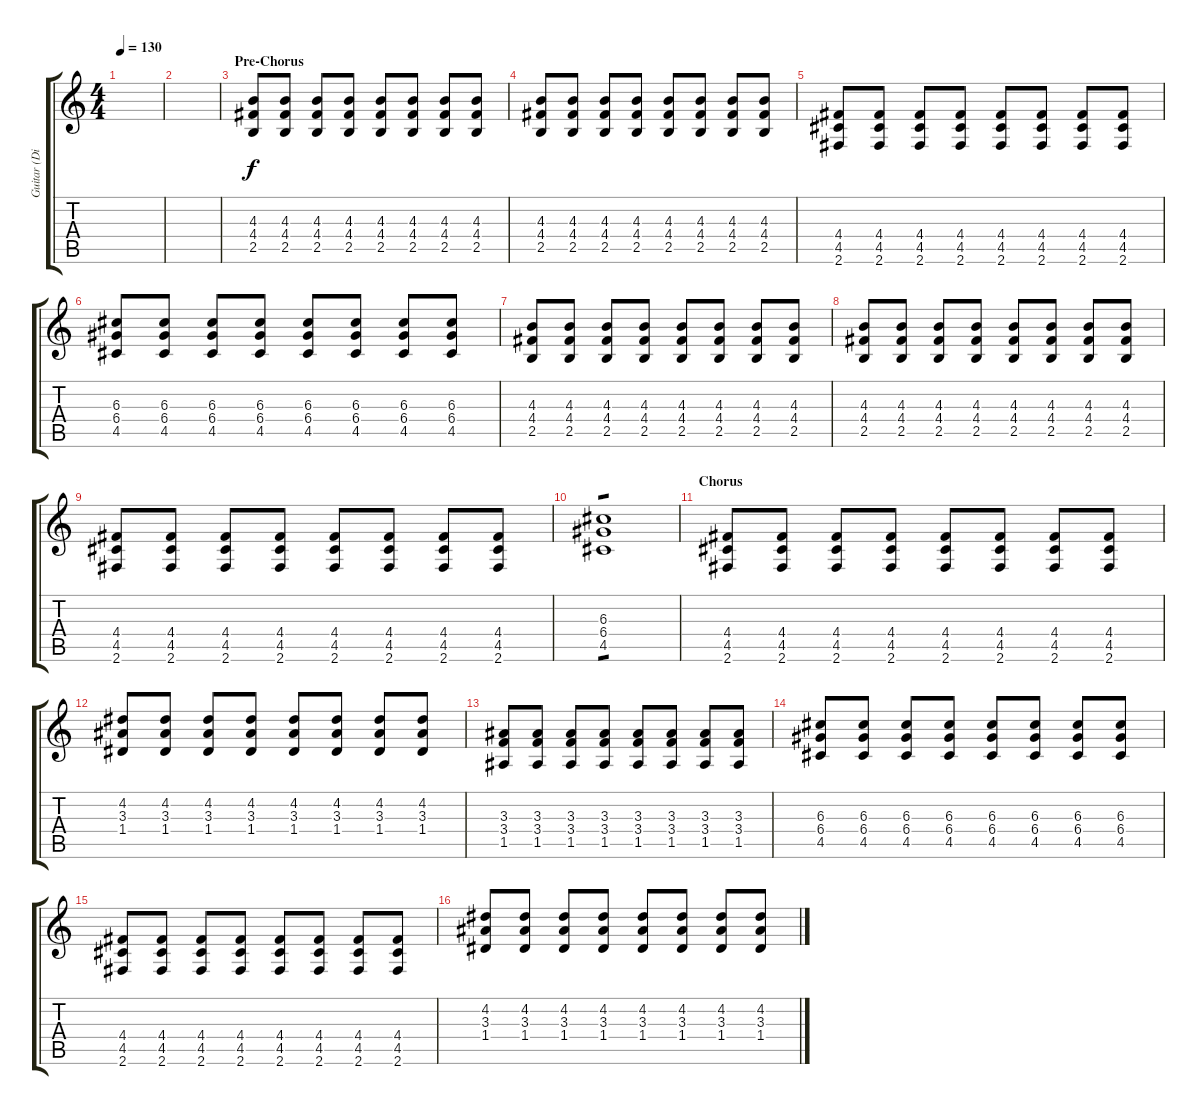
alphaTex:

\track ("Guitar (Distortion)" "Guitar (Di") {instrument distortionguitar}
\staff {score tabs}
\tuning (E4 B3 G3 D3 A2 E2) {hide}
\ts (4 4)
\tempo 130
\clef g2
\ks c
|
|
\section ("" "Pre-Chorus")
(4.3 4.4 2.5).8 (4.3 4.4 2.5).8 (4.3 4.4 2.5).8 (4.3 4.4 2.5).8 (4.3 4.4 2.5).8 (4.3 4.4 2.5).8 (4.3 4.4 2.5).8 (4.3 4.4 2.5).8 |
(4.3 4.4 2.5).8 (4.3 4.4 2.5).8 (4.3 4.4 2.5).8 (4.3 4.4 2.5).8 (4.3 4.4 2.5).8 (4.3 4.4 2.5).8 (4.3 4.4 2.5).8 (4.3 4.4 2.5).8 |
(4.4 4.5 2.6).8 (4.4 4.5 2.6).8 (4.4 4.5 2.6).8 (4.4 4.5 2.6).8 (4.4 4.5 2.6).8 (4.4 4.5 2.6).8 (4.4 4.5 2.6).8 (4.4 4.5 2.6).8 |
(6.3 6.4 4.5).8 (6.3 6.4 4.5).8 (6.3 6.4 4.5).8 (6.3 6.4 4.5).8 (6.3 6.4 4.5).8 (6.3 6.4 4.5).8 (6.3 6.4 4.5).8 (6.3 6.4 4.5).8 |
(4.3 4.4 2.5).8 (4.3 4.4 2.5).8 (4.3 4.4 2.5).8 (4.3 4.4 2.5).8 (4.3 4.4 2.5).8 (4.3 4.4 2.5).8 (4.3 4.4 2.5).8 (4.3 4.4 2.5).8 |
(4.3 4.4 2.5).8 (4.3 4.4 2.5).8 (4.3 4.4 2.5).8 (4.3 4.4 2.5).8 (4.3 4.4 2.5).8 (4.3 4.4 2.5).8 (4.3 4.4 2.5).8 (4.3 4.4 2.5).8 |
(4.4 4.5 2.6).8 (4.4 4.5 2.6).8 (4.4 4.5 2.6).8 (4.4 4.5 2.6).8 (4.4 4.5 2.6).8 (4.4 4.5 2.6).8 (4.4 4.5 2.6).8 (4.4 4.5 2.6).8 |
(6.3 6.4 4.5).1{tp 1} |
\section ("" "Chorus")
(4.4 4.5 2.6).8 (4.4 4.5 2.6).8 (4.4 4.5 2.6).8 (4.4 4.5 2.6).8 (4.4 4.5 2.6).8 (4.4 4.5 2.6).8 (4.4 4.5 2.6).8 (4.4 4.5 2.6).8 |
(4.2 3.3 1.4).8 (4.2 3.3 1.4).8 (4.2 3.3 1.4).8 (4.2 3.3 1.4).8 (4.2 3.3 1.4).8 (4.2 3.3 1.4).8 (4.2 3.3 1.4).8 (4.2 3.3 1.4).8 |
(3.3 3.4 1.5).8 (3.3 3.4 1.5).8 (3.3 3.4 1.5).8 (3.3 3.4 1.5).8 (3.3 3.4 1.5).8 (3.3 3.4 1.5).8 (3.3 3.4 1.5).8 (3.3 3.4 1.5).8 |
(6.3 6.4 4.5).8 (6.3 6.4 4.5).8 (6.3 6.4 4.5).8 (6.3 6.4 4.5).8 (6.3 6.4 4.5).8 (6.3 6.4 4.5).8 (6.3 6.4 4.5).8 (6.3 6.4 4.5).8 |
(4.4 4.5 2.6).8 (4.4 4.5 2.6).8 (4.4 4.5 2.6).8 (4.4 4.5 2.6).8 (4.4 4.5 2.6).8 (4.4 4.5 2.6).8 (4.4 4.5 2.6).8 (4.4 4.5 2.6).8 |
(4.2 3.3 1.4).8 (4.2 3.3 1.4).8 (4.2 3.3 1.4).8 (4.2 3.3 1.4).8 (4.2 3.3 1.4).8 (4.2 3.3 1.4).8 (4.2 3.3 1.4).8 (4.2 3.3 1.4).8
